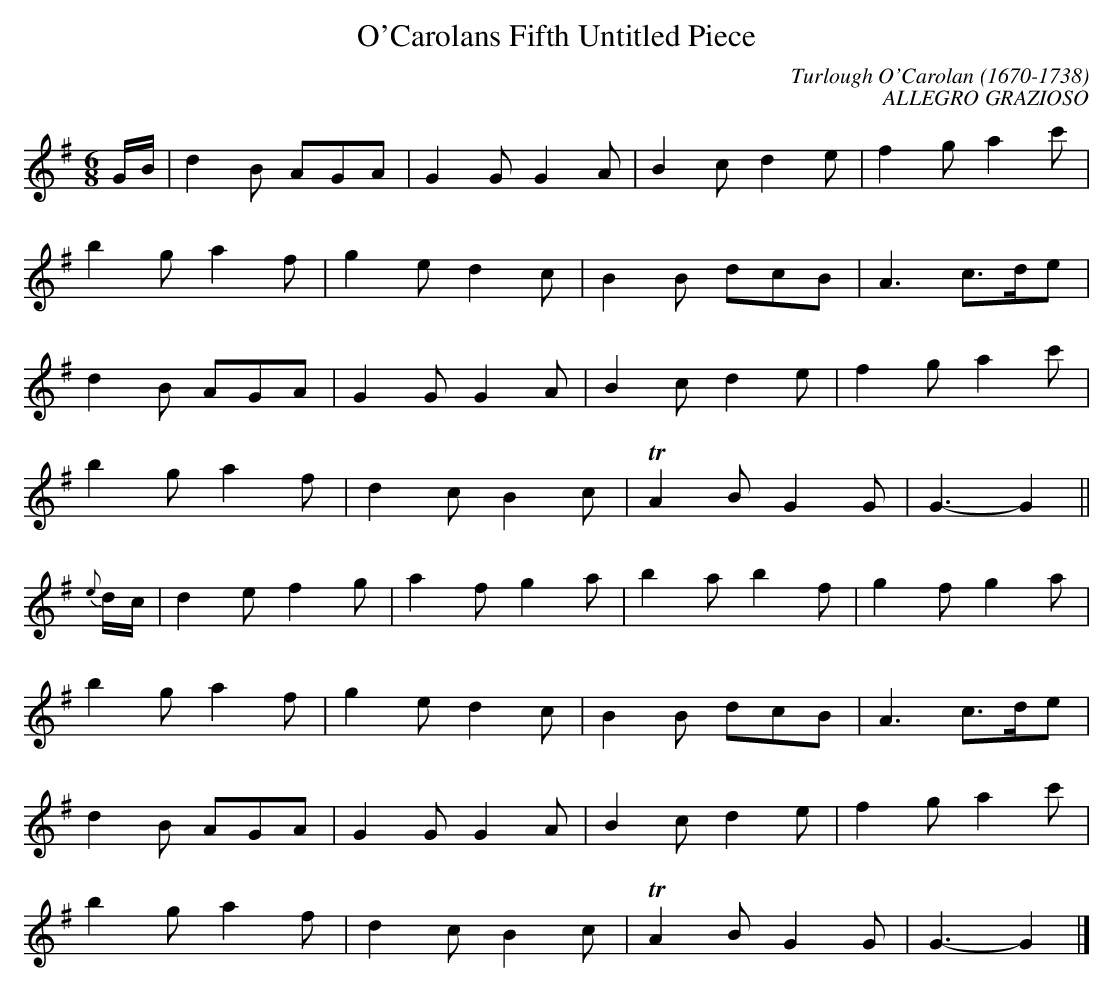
X:1occ
T:O'Carolans Fifth Untitled Piece
C:Turlough O'Carolan (1670-1738)
C:ALLEGRO GRAZIOSO
M:6/8
L:1/8
K:G
G/2B/2|d2B AGA|G2G G2A|B2c d2e|f2g a2c'|
b2g a2f|g2e d2c|B2B dcB|A3c3/2d/2e|
d2B AGA|G2G G2A|B2c d2e|f2g a2c'|
b2g a2f|d2c B2c| TA2B G2G|G3-G2||
{e}d/2c/2|d2e f2g|a2f g2a|b2a b2f|g2f g2a|
b2g a2f|g2e d2c|B2B dcB|A3c3/2d/2e|
d2B AGA|G2G G2A|B2c d2e|f2g a2c'|
b2g a2f|d2c B2c| TA2B G2G|G3-G2|]
